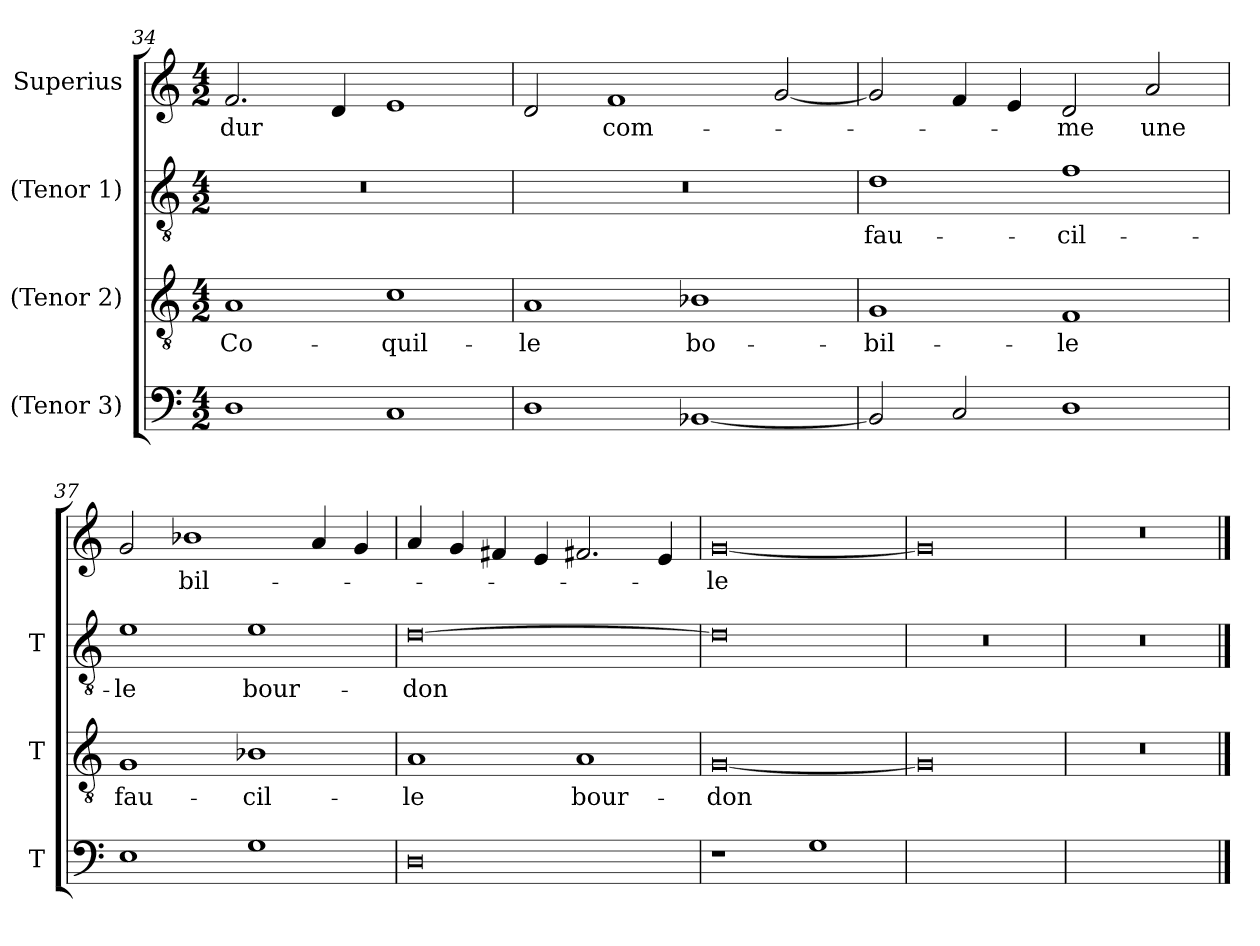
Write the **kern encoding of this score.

**kern	**kern	**text	**kern	**text	**kern	**text
*part4	*part3	*part3	*part2	*part2	*part1	*part1
*staff4	*staff3	*staff3	*staff2	*staff2	*staff1	*staff1
*I"(Tenor 3)	*I"(Tenor 2)	*	*I"(Tenor 1)	*	*I"Superius	*
*I'T	*I'T	*	*I'T	*	*	*
*clefF4	*clefGv2	*	*clefGv2	*	*clefG2	*
*M4/2	*M4/2	*	*M4/2	*	*M4/2	*
=34	=34	=34	=34	=34	=34	=34
1D	1A	Co-	0r	.	2.f	-dur
.	.	.	.	.	4d	.
1C	1c	-quil-	.	.	1e	.
=35	=35	=35	=35	=35	=35	=35
1D	1A	-le	0r	.	2d	.
.	.	.	.	.	1f	com-
[1BB-X	1B-X	bo-	.	.	.	.
.	.	.	.	.	[2g	.
=36	=36	=36	=36	=36	=36	=36
2BB-]	1G	-bil-	1d	fau-	2g]	.
2C	.	.	.	.	4f	.
.	.	.	.	.	4e	.
1D	1F	-le	1f	-cil-	2d	-me
.	.	.	.	.	2a	-une
=37	=37	=37	=37	=37	=37	=37
1E	1G	fau-	1e	-le	2g	.
.	.	.	.	.	1b-X	bil-
1G	1B-X	-cil-	1e	bour-	.	.
.	.	.	.	.	4a	.
.	.	.	.	.	4g	.
=38	=38	=38	=38	=38	=38	=38
0D	1A	-le	[0d	-don	4a	.
.	.	.	.	.	4g	.
.	.	.	.	.	4f#X	.
.	.	.	.	.	4e	.
.	1A	bour-	.	.	2.f#X	.
.	.	.	.	.	4e	.
=39	=39	=39	=39	=39	=39	=39
1r	[0G	-don	0d]	.	[0g	-le
1G	.	.	.	.	.	.
=40	=40	=40	=40	=40	=40	=40
0ryy	0G]	.	0r	.	0g]	.
=41	=41	=41	=41	=41	=41	=41
0ryy	0r	.	0r	.	0r	.
==	==	==	==	==	==	==
*-	*-	*-	*-	*-	*-	*-
